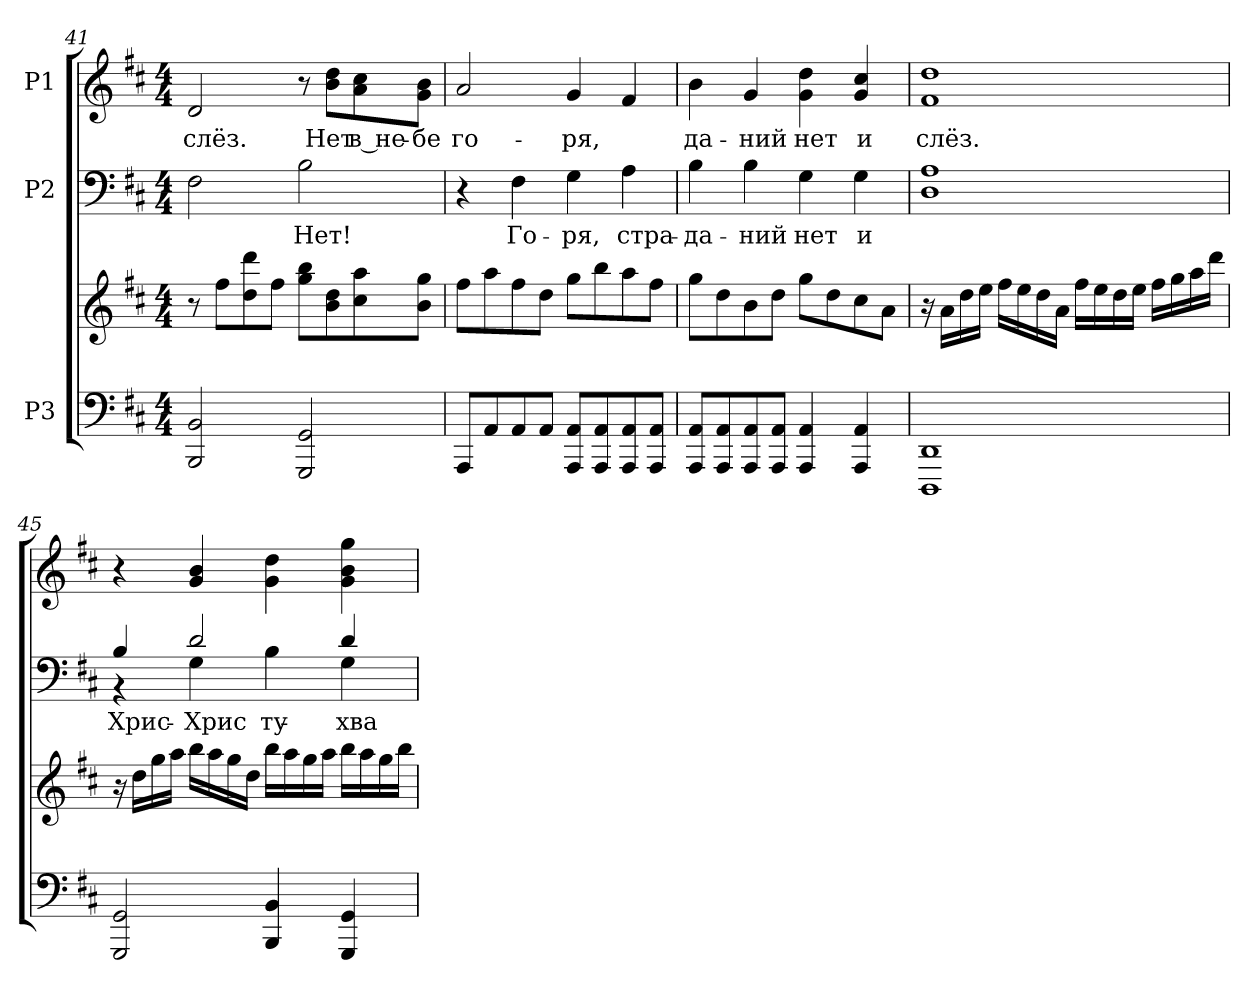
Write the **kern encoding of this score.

**kern	**kern	**kern	**text	**kern	**text
*part3	*part3	*part2	*part2	*part1	*part1
*staff4	*staff3	*staff2	*staff2	*staff1	*staff1
*I"P3	*	*I"P2	*	*I"P1	*
!!LO:LB:g=z
*clefF4	*clefG2	*clefF4	*	*clefG2	*
*k[f#c#]	*k[f#c#]	*k[f#c#]	*	*k[f#c#]	*
*D:	*D:	*D:	*	*D:	*
*M4/4	*M4/4	*M4/4	*	*M4/4	*
=41	=41	=41	=41	=41	=41
!	!	!	!	!	!LO:LY:b:color=#000000
2BBBi/ 2BBi	8r	2F#i\	.	2di/	слёз.
.	8ff#i\L	.	.	.	.
.	8ddi\ 8dddi	.	.	.	.
.	8ff#i\J	.	.	.	.
!	!	!	!LO:LY:a:color=#000000	!	!
2GGGi/ 2GGi	8ggi\ 8bbiL	2Bi\	Нет!	8r	.
!	!	!	!	!	!LO:LY:b:color=#000000
.	8bi\ 8ddi	.	.	8bi\ 8ddiL	Нет
!	!	!	!	!	!LO:LY:b:color=#000000
.	8cc#i\ 8aai	.	.	8ai\ 8cc#i	в не-
!	!	!	!	!	!LO:LY:b:color=#000000
.	8bi\ 8ggiJ	.	.	8gi\ 8biJ	-бе
=42	=42	=42	=42	=42	=42
!	!	!	!	!	!LO:LY:b:color=#000000
8AAAi/L	8ff#i\L	4r	.	2ai/	го-
8AAi/	8aai\	.	.	.	.
!	!	!	!LO:LY:a:color=#000000	!	!
8AAi/	8ff#i\	4F#i\	Го-	.	.
8AAi/J	8ddi\J	.	.	.	.
!	!	!	!LO:LY:a:color=#000000	!	!
!	!	!	!	!	!LO:LY:b:color=#000000
8AAAi/ 8AAiL	8ggi\L	4Gi\	-ря,	4gi/	-ря,
8AAAi/ 8AAi	8bbi\	.	.	.	.
!	!	!	!LO:LY:a:color=#000000	!	!
8AAAi/ 8AAi	8aai\	4Ai\	стра-	4f#i/	.
8AAAi/ 8AAiJ	8ff#i\J	.	.	.	.
=43	=43	=43	=43	=43	=43
!	!	!	!LO:LY:a:color=#000000	!	!
!	!	!	!	!	!LO:LY:b:color=#000000
8AAAi/ 8AAiL	8ggi\L	4Bi\	-да-	4bi\	да-
8AAAi/ 8AAi	8ddi\	.	.	.	.
!	!	!	!LO:LY:a:color=#000000	!	!
!	!	!	!	!	!LO:LY:b:color=#000000
8AAAi/ 8AAi	8bi\	4Bi\	-ний	4gi/	-ний
8AAAi/ 8AAiJ	8ddi\J	.	.	.	.
!	!	!	!LO:LY:a:color=#000000	!	!
!	!	!	!	!	!LO:LY:b:color=#000000
4AAAi/ 4AAi	8ggi\L	4Gi\	нет	4gi\ 4ddi	нет
.	8ddi\	.	.	.	.
!	!	!	!LO:LY:a:color=#000000	!	!
!	!	!	!	!	!LO:LY:b:color=#000000
4AAAi/ 4AAi	8cc#i\	4Gi\	и	4gi/ 4cc#i	и
.	8ai\J	.	.	.	.
!!LO:LB:g=z
=44	=44	=44	=44	=44	=44
!	!	!	!	!	!LO:LY:b:color=#000000
1DDDi 1DDi	16r	1Di 1Ai	.	1f#i 1ddi	слёз.
.	16ai\LL	.	.	.	.
.	16ddi\	.	.	.	.
.	16eei\JJ	.	.	.	.
.	16ff#i\LL	.	.	.	.
.	16eei\	.	.	.	.
.	16ddi\	.	.	.	.
.	16ai\JJ	.	.	.	.
.	16ff#i\LL	.	.	.	.
.	16eei\	.	.	.	.
.	16ddi\	.	.	.	.
.	16eei\JJ	.	.	.	.
.	16ff#i\LL	.	.	.	.
.	16ggi\	.	.	.	.
.	16aai\	.	.	.	.
.	16dddi\JJ	.	.	.	.
=45	=45	=45	=45	=45	=45
!	!	!	!LO:LY:a:color=#000000	!	!
*	*	*^	*	*	*
2GGGi/ 2GGi	16r	4Bi/	4r	Хрис-	4r	.
.	16ddi\LL	.	.	.	.	.
.	16ggi\	.	.	.	.	.
.	16aai\JJ	.	.	.	.	.
!	!	!	!	!LO:LY:a:color=#000000	!	!
!	!	!	!	!LO:LY:a:color=#000000	!	!
.	16bbi\LL	2di/	4Gi\	Хрис-	4gi/ 4bi	.
.	16aai\	.	.	.	.	.
.	16ggi\	.	.	.	.	.
.	16ddi\JJ	.	.	.	.	.
!	!	!	!	!LO:LY:a:color=#000000	!	!
4BBBi/ 4BBi	16bbi\LL	.	4Bi\	-ту	4gi\ 4ddi	.
.	16aai\	.	.	.	.	.
.	16ggi\	.	.	.	.	.
.	16aai\JJ	.	.	.	.	.
!	!	!	!	!LO:LY:a:color=#000000	!	!
!	!	!	!	!LO:LY:a:color=#000000	!	!
4GGGi/ 4GGi	16bbi\LL	4di/	4Gi\	-хва-	4gi\ 4bi 4ggi	.
.	16aai\	.	.	.	.	.
.	16ggi\	.	.	.	.	.
.	16bbi\JJ	.	.	.	.	.
*	*	*v	*v	*	*	*
=	=	=	=	=	=
*-	*-	*-	*-	*-	*-
